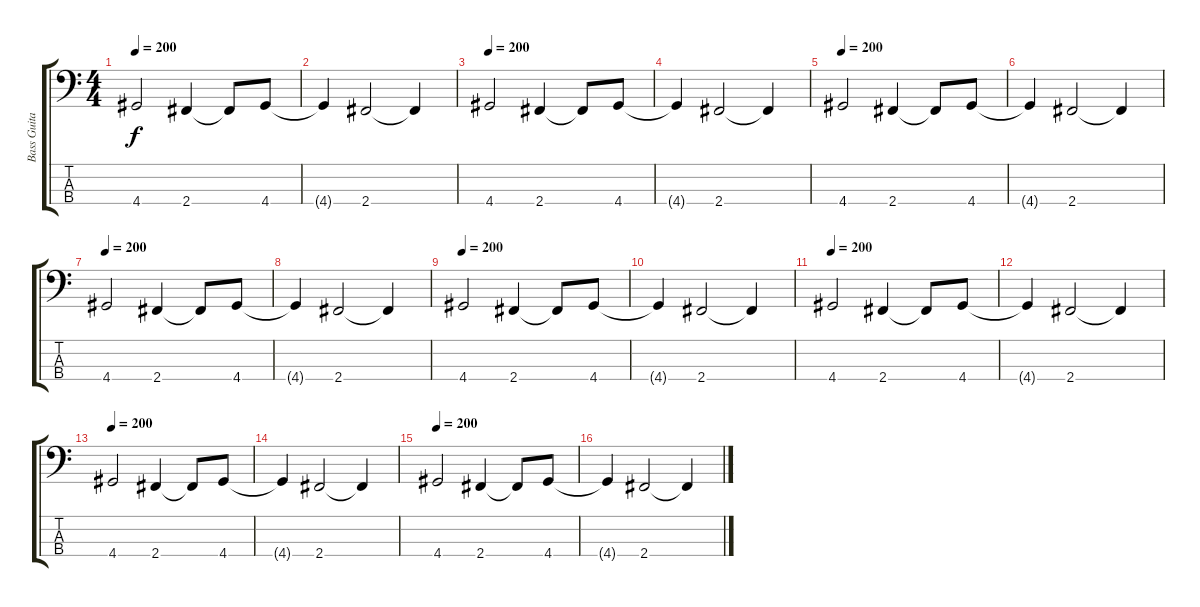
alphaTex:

\track ("Bass Guitar" "Bass Guita") {instrument electricbassfinger}
\staff {score tabs}
\tuning (G2 D2 A1 E1) {hide}
\ts (4 4)
\tempo 200
\clef f4
\ks c
4.4.2{dy f} 2.4.4 2.4{t}.8 4.4.8 |
4.4{t}.4 2.4.2 2.4{t}.4 |
\tempo 200
4.4.2 2.4.4 2.4{t}.8 4.4.8 |
4.4{t}.4 2.4.2 2.4{t}.4 |
\tempo 200
4.4.2 2.4.4 2.4{t}.8 4.4.8 |
4.4{t}.4 2.4.2 2.4{t}.4 |
\tempo 200
4.4.2 2.4.4 2.4{t}.8 4.4.8 |
4.4{t}.4 2.4.2 2.4{t}.4 |
\tempo 200
4.4.2 2.4.4 2.4{t}.8 4.4.8 |
4.4{t}.4 2.4.2 2.4{t}.4 |
\tempo 200
4.4.2 2.4.4 2.4{t}.8 4.4.8 |
4.4{t}.4 2.4.2 2.4{t}.4 |
\tempo 200
4.4.2 2.4.4 2.4{t}.8 4.4.8 |
4.4{t}.4 2.4.2 2.4{t}.4 |
\tempo 200
4.4.2 2.4.4 2.4{t}.8 4.4.8 |
4.4{t}.4 2.4.2 2.4{t}.4
